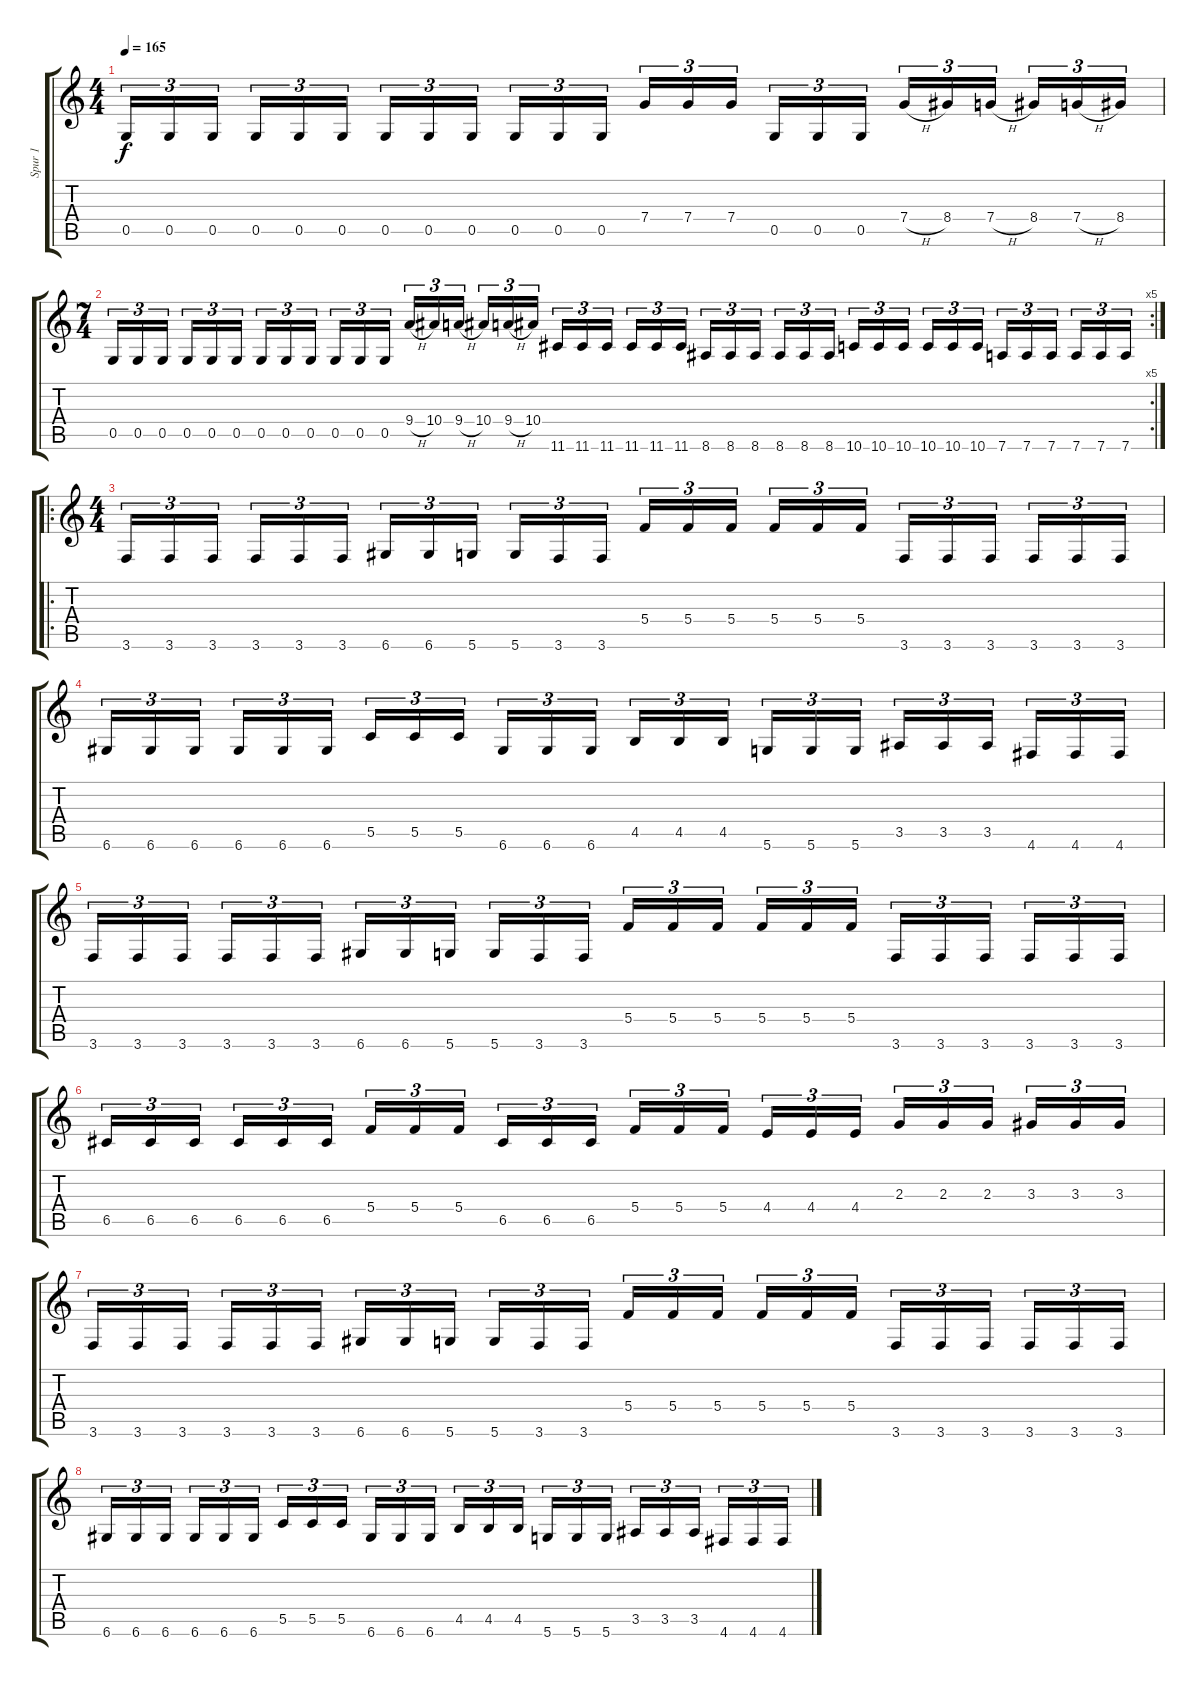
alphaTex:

\track ("Spur 1" "Spur 1") {instrument distortionguitar}
\staff {score tabs}
\tuning (D4 A3 F3 C3 G2 D2) {hide}
\ts (4 4)
\tempo 165
\clef g2
\ks c
0.5.16{tu (3 2) dy f} 0.5.16{tu (3 2)} 0.5.16{tu (3 2) beam splitsecondary} 0.5.16{tu (3 2)} 0.5.16{tu (3 2)} 0.5.16{tu (3 2)} 0.5.16{tu (3 2)} 0.5.16{tu (3 2)} 0.5.16{tu (3 2) beam splitsecondary} 0.5.16{tu (3 2)} 0.5.16{tu (3 2)} 0.5.16{tu (3 2)} 7.4.16{tu (3 2)} 7.4.16{tu (3 2)} 7.4.16{tu (3 2) beam splitsecondary} 0.5.16{tu (3 2)} 0.5.16{tu (3 2)} 0.5.16{tu (3 2)} 7.4{h}.16{tu (3 2)} 8.4.16{tu (3 2)} 7.4{h}.16{tu (3 2) beam splitsecondary} 8.4.16{tu (3 2)} 7.4{h}.16{tu (3 2)} 8.4.16{tu (3 2)} |
\rc 5
\ts (7 4)
0.5.16{tu (3 2)} 0.5.16{tu (3 2)} 0.5.16{tu (3 2) beam splitsecondary} 0.5.16{tu (3 2)} 0.5.16{tu (3 2)} 0.5.16{tu (3 2)} 0.5.16{tu (3 2)} 0.5.16{tu (3 2)} 0.5.16{tu (3 2) beam splitsecondary} 0.5.16{tu (3 2)} 0.5.16{tu (3 2)} 0.5.16{tu (3 2)} 9.4{h}.16{tu (3 2)} 10.4.16{tu (3 2)} 9.4{h}.16{tu (3 2) beam splitsecondary} 10.4.16{tu (3 2)} 9.4{h}.16{tu (3 2)} 10.4.16{tu (3 2)} 11.6.16{tu (3 2)} 11.6.16{tu (3 2)} 11.6.16{tu (3 2) beam splitsecondary} 11.6.16{tu (3 2)} 11.6.16{tu (3 2)} 11.6.16{tu (3 2)} 8.6.16{tu (3 2)} 8.6.16{tu (3 2)} 8.6.16{tu (3 2) beam splitsecondary} 8.6.16{tu (3 2)} 8.6.16{tu (3 2)} 8.6.16{tu (3 2)} 10.6.16{tu (3 2)} 10.6.16{tu (3 2)} 10.6.16{tu (3 2) beam splitsecondary} 10.6.16{tu (3 2)} 10.6.16{tu (3 2)} 10.6.16{tu (3 2)} 7.6.16{tu (3 2)} 7.6.16{tu (3 2)} 7.6.16{tu (3 2) beam splitsecondary} 7.6.16{tu (3 2)} 7.6.16{tu (3 2)} 7.6.16{tu (3 2)} |
\ro
\ts (4 4)
3.6.16{tu (3 2)} 3.6.16{tu (3 2)} 3.6.16{tu (3 2) beam splitsecondary} 3.6.16{tu (3 2)} 3.6.16{tu (3 2)} 3.6.16{tu (3 2)} 6.6.16{tu (3 2)} 6.6.16{tu (3 2)} 5.6.16{tu (3 2) beam splitsecondary} 5.6.16{tu (3 2)} 3.6.16{tu (3 2)} 3.6.16{tu (3 2)} 5.4.16{tu (3 2)} 5.4.16{tu (3 2)} 5.4.16{tu (3 2) beam splitsecondary} 5.4.16{tu (3 2)} 5.4.16{tu (3 2)} 5.4.16{tu (3 2)} 3.6.16{tu (3 2)} 3.6.16{tu (3 2)} 3.6.16{tu (3 2) beam splitsecondary} 3.6.16{tu (3 2)} 3.6.16{tu (3 2)} 3.6.16{tu (3 2)} |
6.6.16{tu (3 2)} 6.6.16{tu (3 2)} 6.6.16{tu (3 2) beam splitsecondary} 6.6.16{tu (3 2)} 6.6.16{tu (3 2)} 6.6.16{tu (3 2)} 5.5.16{tu (3 2)} 5.5.16{tu (3 2)} 5.5.16{tu (3 2) beam splitsecondary} 6.6.16{tu (3 2)} 6.6.16{tu (3 2)} 6.6.16{tu (3 2)} 4.5.16{tu (3 2)} 4.5.16{tu (3 2)} 4.5.16{tu (3 2) beam splitsecondary} 5.6.16{tu (3 2)} 5.6.16{tu (3 2)} 5.6.16{tu (3 2)} 3.5.16{tu (3 2)} 3.5.16{tu (3 2)} 3.5.16{tu (3 2) beam splitsecondary} 4.6.16{tu (3 2)} 4.6.16{tu (3 2)} 4.6.16{tu (3 2)} |
3.6.16{tu (3 2)} 3.6.16{tu (3 2)} 3.6.16{tu (3 2) beam splitsecondary} 3.6.16{tu (3 2)} 3.6.16{tu (3 2)} 3.6.16{tu (3 2)} 6.6.16{tu (3 2)} 6.6.16{tu (3 2)} 5.6.16{tu (3 2) beam splitsecondary} 5.6.16{tu (3 2)} 3.6.16{tu (3 2)} 3.6.16{tu (3 2)} 5.4.16{tu (3 2)} 5.4.16{tu (3 2)} 5.4.16{tu (3 2) beam splitsecondary} 5.4.16{tu (3 2)} 5.4.16{tu (3 2)} 5.4.16{tu (3 2)} 3.6.16{tu (3 2)} 3.6.16{tu (3 2)} 3.6.16{tu (3 2) beam splitsecondary} 3.6.16{tu (3 2)} 3.6.16{tu (3 2)} 3.6.16{tu (3 2)} |
6.5.16{tu (3 2)} 6.5.16{tu (3 2)} 6.5.16{tu (3 2) beam splitsecondary} 6.5.16{tu (3 2)} 6.5.16{tu (3 2)} 6.5.16{tu (3 2)} 5.4.16{tu (3 2)} 5.4.16{tu (3 2)} 5.4.16{tu (3 2) beam splitsecondary} 6.5.16{tu (3 2)} 6.5.16{tu (3 2)} 6.5.16{tu (3 2)} 5.4.16{tu (3 2)} 5.4.16{tu (3 2)} 5.4.16{tu (3 2) beam splitsecondary} 4.4.16{tu (3 2)} 4.4.16{tu (3 2)} 4.4.16{tu (3 2)} 2.3.16{tu (3 2)} 2.3.16{tu (3 2)} 2.3.16{tu (3 2) beam splitsecondary} 3.3.16{tu (3 2)} 3.3.16{tu (3 2)} 3.3.16{tu (3 2)} |
3.6.16{tu (3 2)} 3.6.16{tu (3 2)} 3.6.16{tu (3 2) beam splitsecondary} 3.6.16{tu (3 2)} 3.6.16{tu (3 2)} 3.6.16{tu (3 2)} 6.6.16{tu (3 2)} 6.6.16{tu (3 2)} 5.6.16{tu (3 2) beam splitsecondary} 5.6.16{tu (3 2)} 3.6.16{tu (3 2)} 3.6.16{tu (3 2)} 5.4.16{tu (3 2)} 5.4.16{tu (3 2)} 5.4.16{tu (3 2) beam splitsecondary} 5.4.16{tu (3 2)} 5.4.16{tu (3 2)} 5.4.16{tu (3 2)} 3.6.16{tu (3 2)} 3.6.16{tu (3 2)} 3.6.16{tu (3 2) beam splitsecondary} 3.6.16{tu (3 2)} 3.6.16{tu (3 2)} 3.6.16{tu (3 2)} |
6.6.16{tu (3 2)} 6.6.16{tu (3 2)} 6.6.16{tu (3 2) beam splitsecondary} 6.6.16{tu (3 2)} 6.6.16{tu (3 2)} 6.6.16{tu (3 2)} 5.5.16{tu (3 2)} 5.5.16{tu (3 2)} 5.5.16{tu (3 2) beam splitsecondary} 6.6.16{tu (3 2)} 6.6.16{tu (3 2)} 6.6.16{tu (3 2)} 4.5.16{tu (3 2)} 4.5.16{tu (3 2)} 4.5.16{tu (3 2) beam splitsecondary} 5.6.16{tu (3 2)} 5.6.16{tu (3 2)} 5.6.16{tu (3 2)} 3.5.16{tu (3 2)} 3.5.16{tu (3 2)} 3.5.16{tu (3 2) beam splitsecondary} 4.6.16{tu (3 2)} 4.6.16{tu (3 2)} 4.6.16{tu (3 2)}
